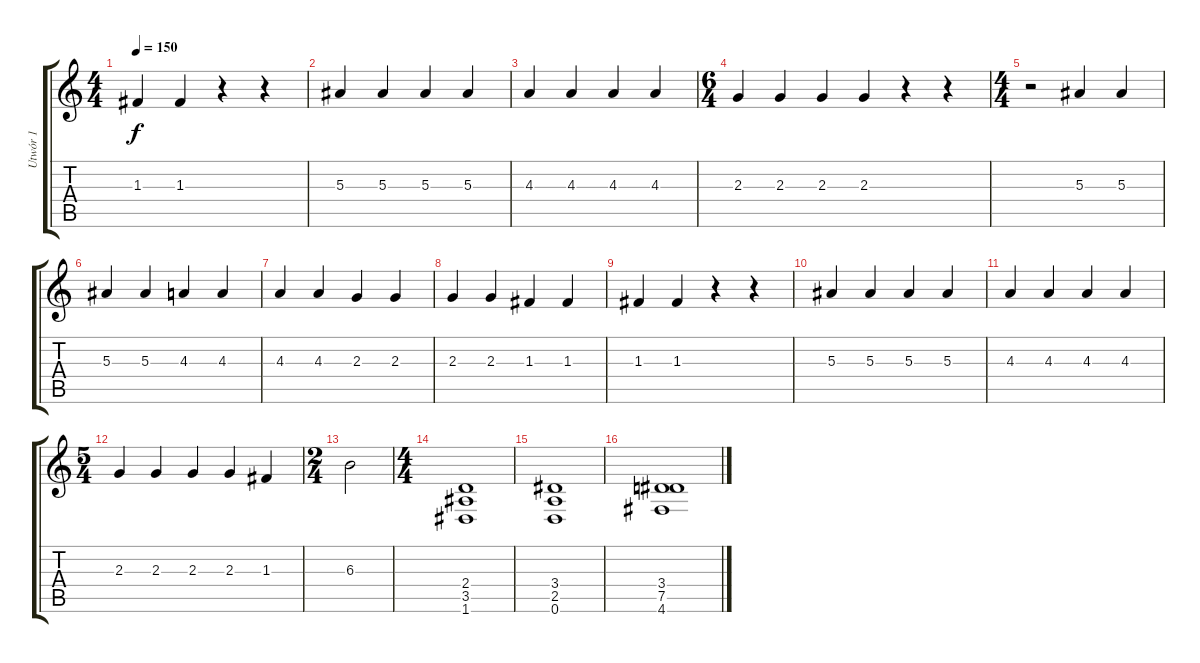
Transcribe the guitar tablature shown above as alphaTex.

\track ("Utwór 1" "Utwór 1") {instrument distortionguitar}
\staff {score tabs}
\tuning (D4 A3 F3 C3 G2 D2) {hide}
\ts (4 4)
\tempo 150
\clef g2
\ks c
1.3.4{dy f} 1.3.4 r.4 r.4 |
5.3.4 5.3.4 5.3.4 5.3.4 |
4.3.4 4.3.4 4.3.4 4.3.4 |
\ts (6 4)
2.3.4 2.3.4 2.3.4 2.3.4 r.4 r.4 |
\ts (4 4)
r.2 5.3.4 5.3.4 |
5.3.4 5.3.4 4.3.4 4.3.4 |
4.3.4 4.3.4 2.3.4 2.3.4 |
2.3.4 2.3.4 1.3.4 1.3.4 |
1.3.4 1.3.4 r.4 r.4 |
5.3.4 5.3.4 5.3.4 5.3.4 |
4.3.4 4.3.4 4.3.4 4.3.4 |
\ts (5 4)
2.3.4 2.3.4 2.3.4 2.3.4 1.3.4 |
\ts (2 4)
6.3.2 |
\ts (4 4)
(2.4 3.5 1.6).1{balance 16} |
(3.4 2.5 0.6).1 |
(3.4 7.5 4.6).1
